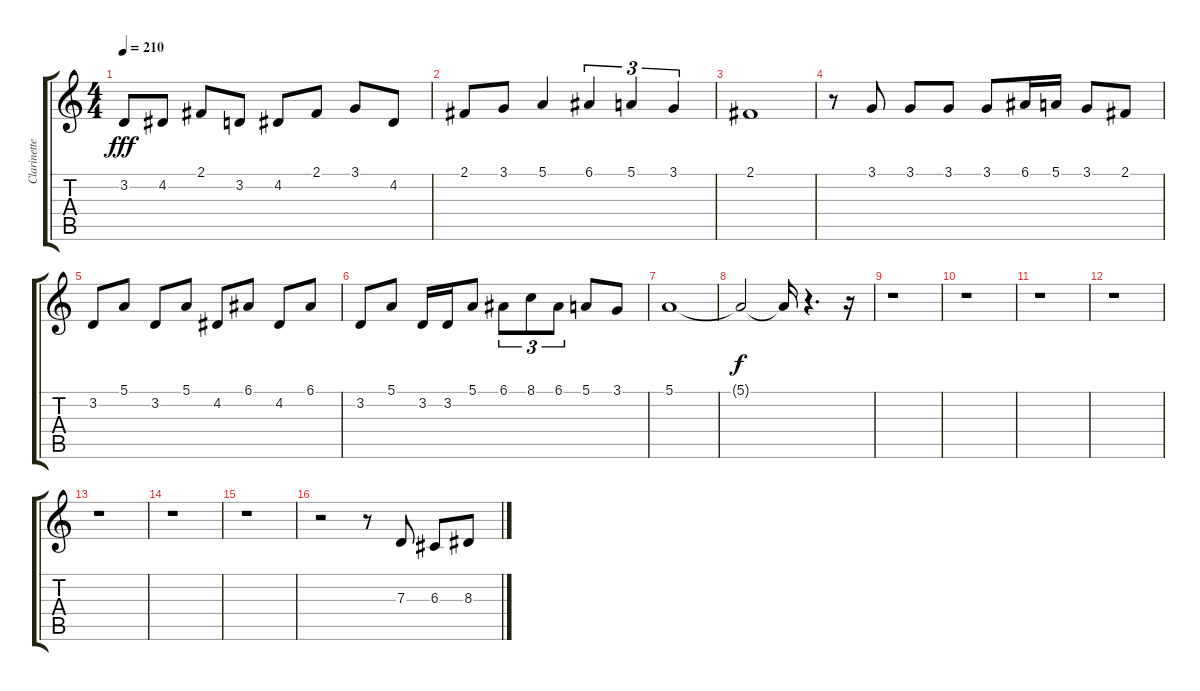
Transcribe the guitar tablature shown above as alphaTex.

\track ("Clarinette" "Clarinette") {instrument clarinet}
\staff {score tabs}
\tuning (E4 B3 G3 D3 A2 E2) {hide}
\ts (4 4)
\tempo 210
\clef g2
\ks c
3.2.8{dy fff} 4.2.8 2.1.8 3.2.8 4.2.8 2.1.8 3.1.8 4.2.8 |
2.1.8 3.1.8 5.1.4 6.1.4{tu (3 2)} 5.1.4{tu (3 2)} 3.1.4{tu (3 2)} |
2.1.1 |
r.8 3.1.8 3.1.8 3.1.8 3.1.8 6.1.16 5.1.16 3.1.8 2.1.8 |
3.2.8 5.1.8 3.2.8 5.1.8 4.2.8 6.1.8 4.2.8 6.1.8 |
3.2.8 5.1.8 3.2.16 3.2.16 5.1.8 6.1.8{tu (3 2)} 8.1.8{tu (3 2)} 6.1.8{tu (3 2)} 5.1.8 3.1.8 |
5.1.1 |
5.1{t}.2{dy f} 5.1{t}.16 r.4{d} r.16 |
r.1 |
r.1 |
r.1 |
r.1 |
r.1 |
r.1 |
r.1 |
r.2 r.8 7.3.8 6.3.8 8.3.8
